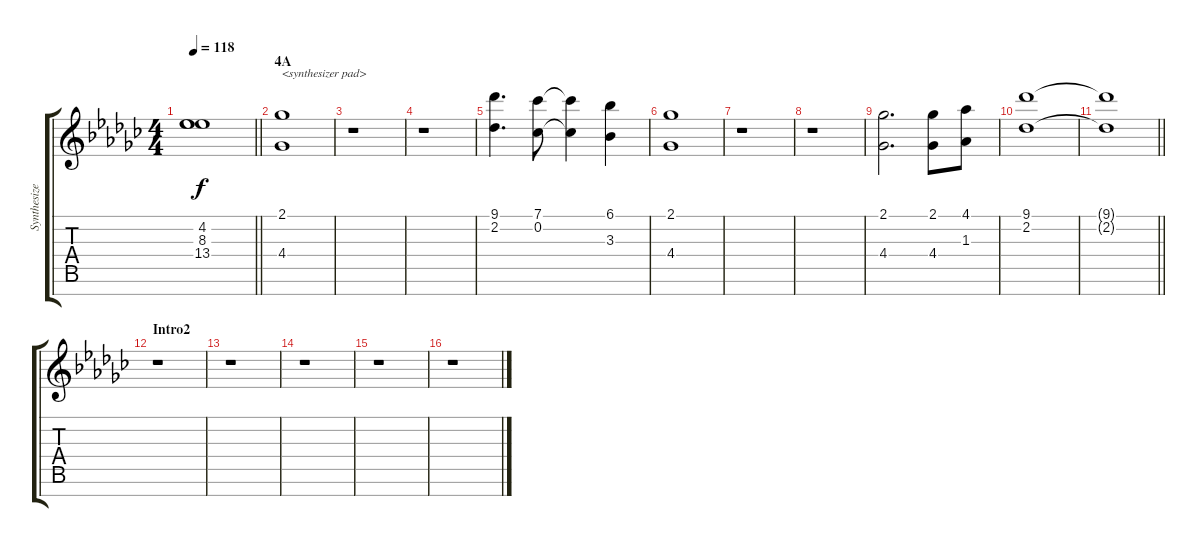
\track ("Synthesizer I" "Synthesize") {instrument pad1newage}
\staff {score tabs}
\tuning (E5 B4 G4 D4 A3 E3 B2) {hide}
\ts (4 4)
\tempo 118
\clef g2
\barLineRight lightlight
\ks gb
(4.2{t} 8.3{t} 13.4{t}).1{dy f} |
\section ("" "4A")
(2.1 4.4).1{txt "<synthesizer pad>" volume 13 instrument pad1newage} |
r.1 |
r.1 |
(9.1 2.2).4{d} (7.1 0.2).8 (7.1{t} 0.2{t}).4 (6.1 3.3).4 |
(2.1 4.4).1 |
r.1 |
r.1 |
(2.1 4.4).2{d} (2.1 4.4).8 (4.1 1.3).8 |
(9.1 2.2).1 |
\barLineRight lightlight
(9.1{t} 2.2{t}).1 |
\section ("" "Intro2")
r.1{volume 8} |
r.1 |
r.1 |
r.1 |
r.1
